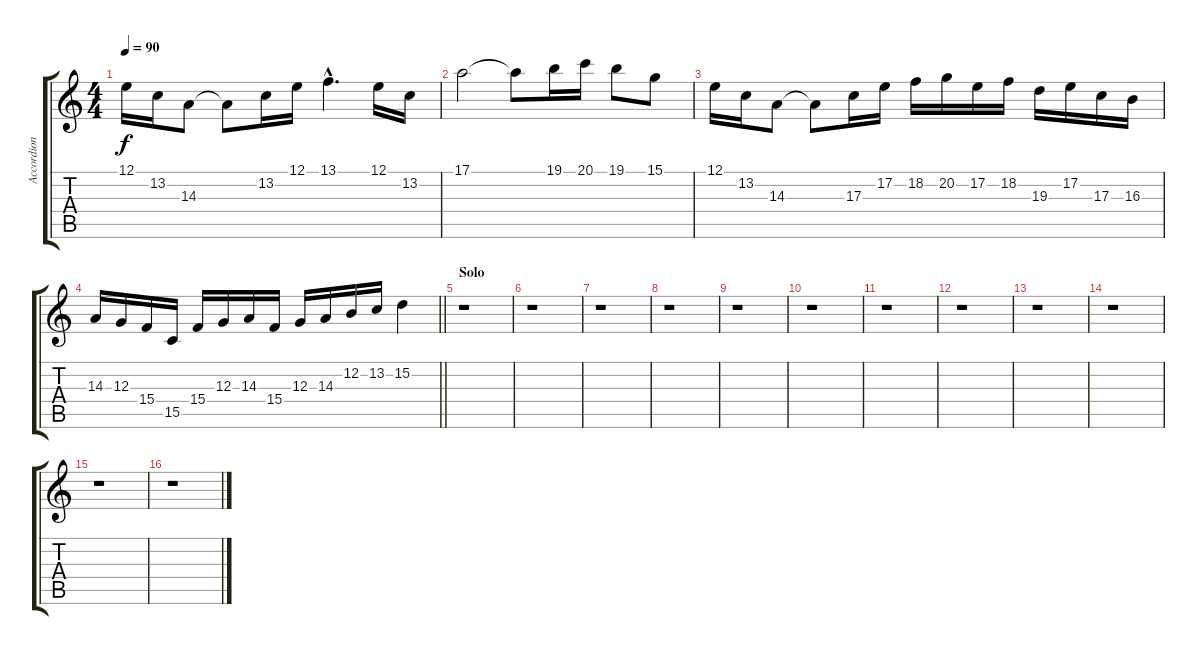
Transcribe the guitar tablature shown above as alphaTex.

\track ("Accordion" "Accordion") {instrument accordion}
\staff {score tabs}
\tuning (E4 B3 G3 D3 A2 E2) {hide}
\ts (4 4)
\tempo 90
\clef g2
\ks aminor
12.1.16{dy f} 13.2.16 14.3.8 14.3{t}.8 13.2.16 12.1.16 13.1{hac}.4{d} 12.1.16 13.2.16 |
17.1.2 17.1{t}.8 19.1.16 20.1.16 19.1.8 15.1.8 |
12.1.16 13.2.16 14.3.8 14.3{t}.8 17.3.16 17.2.16 18.2.16 20.2.16 17.2.16 18.2.16 19.3.16 17.2.16 17.3.16 16.3.16 |
\barLineRight lightlight
14.3.16 12.3.16 15.4.16 15.5.16 15.4.16 12.3.16 14.3.16 15.4.16 12.3.16 14.3.16 12.2.16 13.2.16 15.2.4 |
\section ("" "Solo")
r.1 |
r.1 |
r.1 |
r.1 |
r.1 |
r.1 |
r.1 |
r.1 |
r.1 |
r.1 |
r.1 |
r.1
